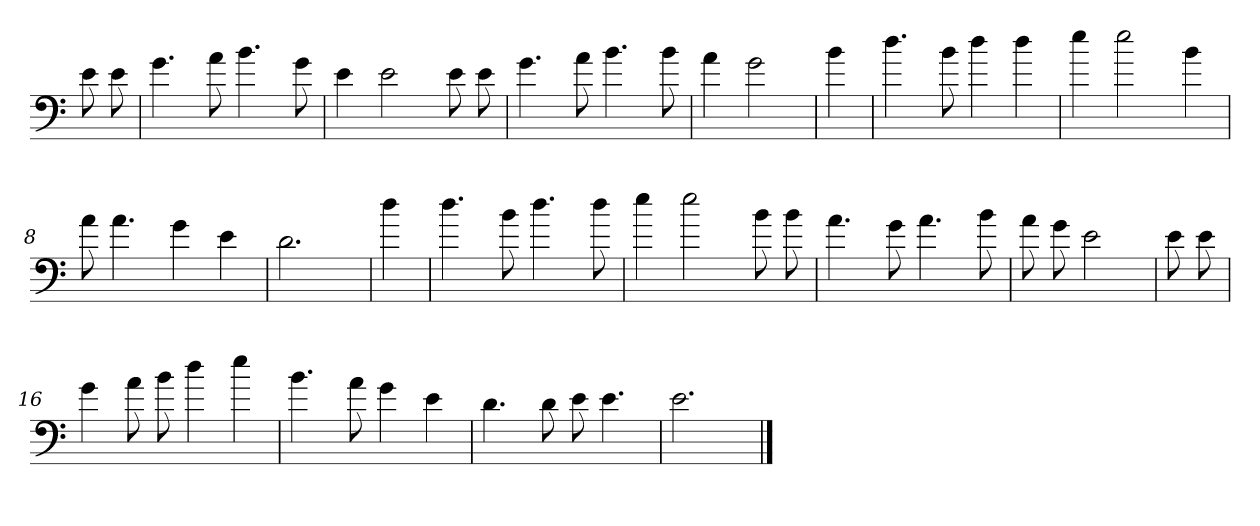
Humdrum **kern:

**kern
*part1
*staff1
*clefF4
*k[]
=
8e
8e
=1
4.g
8a
4.b
8g
=2
4e
2e
8e
8e
=3
4.g
8a
4.b
8b
=4
4a
2g
=5
4b
=6
4.dd
8b
4dd
4dd
=7
4ee
2ee
4b
=8
8a
4.a
4g
4e
=9
2.d
=10
4dd
=11
4.dd
8b
4.dd
8dd
=12
4ee
2ee
8b
8b
=13
4.a
8g
4.a
8b
=14
8a
8g
2e
=15
8e
8e
=16
4g
8a
8b
4dd
4ee
=17
4.b
8a
4g
4e
=18
4.d
8d
8e
4.e
=19
2.e
==
*-
